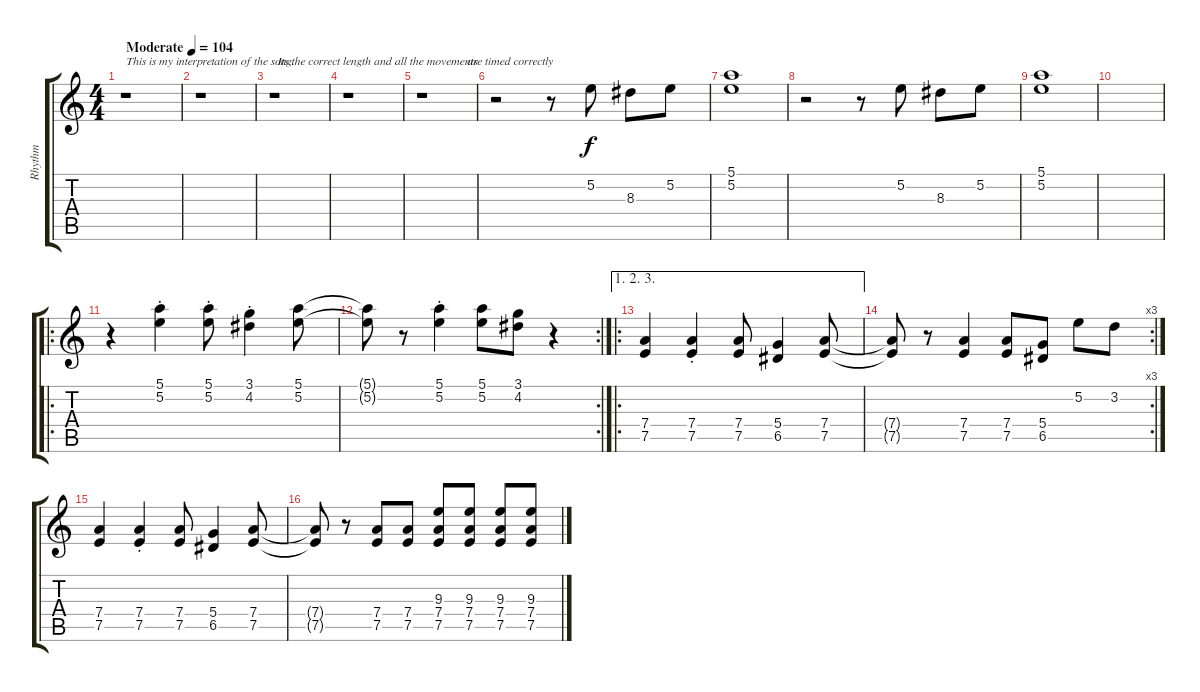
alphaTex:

\track ("Rhythm" "Rhythm") {instrument electricguitarjazz}
\staff {score tabs}
\tuning (E4 B3 G3 D3 A2 E2) {hide}
\ts (4 4)
\tempo (104 "Moderate")
\clef g2
\ks c
r.1{txt "This is my interpretation of the song.   " dy f instrument electricguitarjazz} |
r.1 |
r.1{txt " Its the correct length and all the movements "} |
r.1 |
r.1{txt "               are timed correctly"} |
r.2 r.8 5.2.8 8.3.8 5.2.8 |
(5.1 5.2).1 |
r.2 r.8 5.2.8 8.3.8 5.2.8 |
(5.1 5.2).1 |
|
\ro
r.4{volume 8} (5.1{st} 5.2{st}).4 (5.1{st} 5.2{st}).8 (3.1{st} 4.2{st}).4 (5.1 5.2).8 |
\rc 2
(5.1{t} 5.2{t}).8 r.8 (5.1{st} 5.2{st}).4 (5.1 5.2).8 (3.1 4.2).8 r.4 |
\ae (1 2 3)
\ro
(7.4 7.5).4 (7.4{st} 7.5{st}).4 (7.4 7.5).8 (5.4 6.5).4 (7.4 7.5).8 |
\rc 3
(7.4{t} 7.5{t}).8 r.8 (7.4 7.5).4 (7.4 7.5).8 (5.4 6.5).8 5.2.8 3.2.8 |
(7.4 7.5).4 (7.4{st} 7.5{st}).4 (7.4 7.5).8 (5.4 6.5).4 (7.4 7.5).8 |
(7.4{t} 7.5{t}).8 r.8 (7.4 7.5).8 (7.4 7.5).8 (9.3 7.4 7.5).8 (9.3 7.4 7.5).8 (9.3 7.4 7.5).8 (9.3 7.4 7.5).8
